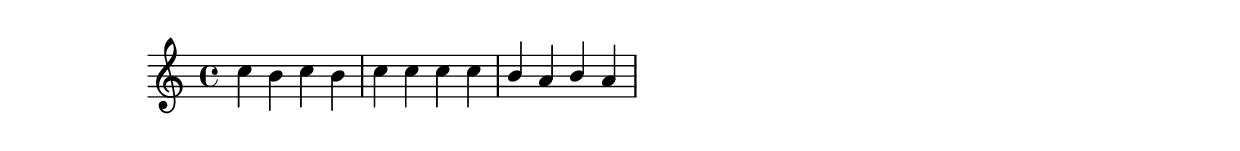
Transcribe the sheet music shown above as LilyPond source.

\header {

  texidoc = "Stem directions for notes on the middle staff line are
  determined by the directions of their neighbors."

}

\version "2.7.39"
\relative c'' \new Voice \with {
     \consists "Melody_engraver"
     \override Stem #'neutral-direction = #'()
} {
  c4 b c b
  c c c c
  b a b a
} 
  
  
